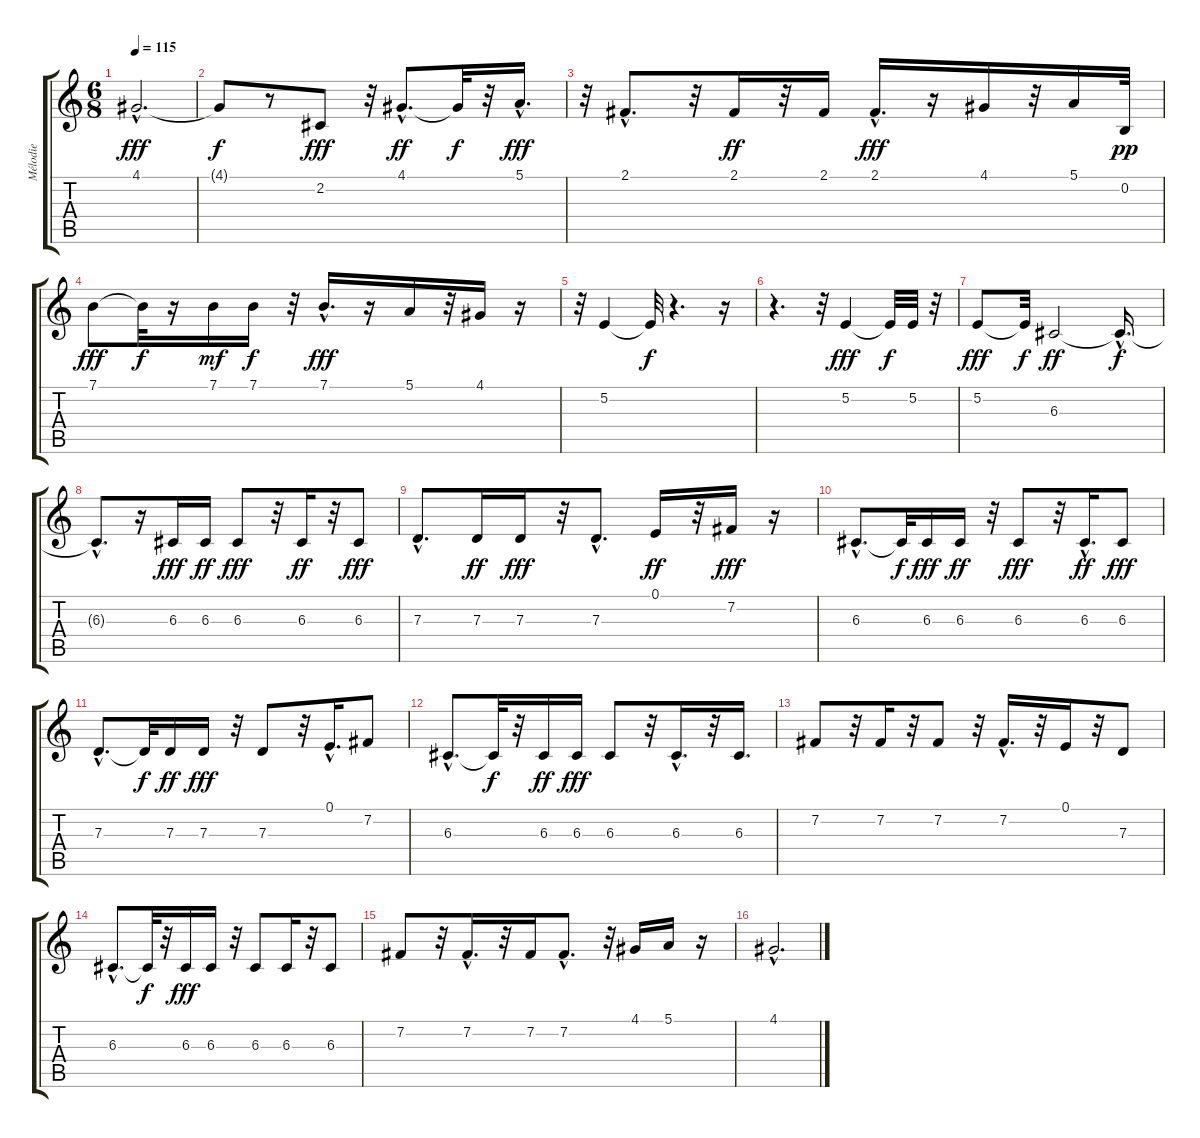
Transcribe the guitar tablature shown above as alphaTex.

\track ("Mélodie" "Mélodie") {instrument trumpet}
\staff {score tabs}
\tuning (E4 B3 G3 D3 A2 E2) {hide}
\ts (6 8)
\tempo 115
\clef g2
\ks c
4.1{hac}.2{d dy fff} |
4.1{t}.8{dy f} r.8 2.2.8{dy fff} r.32 4.1{hac}.8{d dy ff} 4.1{t}.32{dy f} r.32 5.1{hac}.16{d dy fff} |
r.32 2.1{hac}.8{d} r.32 2.1.16{dy ff} r.32 2.1.16 2.1{hac}.16{d dy fff} r.16 4.1.16 r.32 5.1.16 0.2.32{dy pp} |
7.1.8{dy fff} 7.1{t}.32{dy f} r.16 7.1.16{dy mf} 7.1.16{dy f} r.32 7.1{hac}.16{d dy fff} r.16 5.1.16 r.32 4.1.16 r.16 |
r.32 5.2.4 5.2{t}.32{dy f} r.4{d} r.16 |
r.4{d} r.32 5.2.4{dy fff} 5.2{t}.32{dy f} 5.2.32 r.32 |
5.2.8{dy fff} 5.2{t}.32{dy f} 6.3.2{dy ff} 6.3{hac t}.16{d dy f} |
6.3{hac t}.8{d} r.16 6.3.16{dy fff} 6.3.16{dy ff} 6.3.8{dy fff} r.32 6.3.16{dy ff} r.32 6.3.8{dy fff} |
7.3{hac}.8{d} 7.3.16{dy ff} 7.3.16{dy fff} r.32 7.3{hac}.8{d} 0.1.16{dy ff} r.32 7.2.16{dy fff} r.16 |
6.3{hac}.8{d} 6.3{t}.32{dy f} 6.3.16{dy fff} 6.3.16{dy ff} r.32 6.3.8{dy fff} r.32 6.3{hac}.16{d dy ff} 6.3.8{dy fff} |
7.3{hac}.8{d} 7.3{t}.32{dy f} 7.3.16{dy ff} 7.3.16{dy fff} r.32 7.3.8 r.32 0.1{hac}.16{d} 7.2.8 |
6.3{hac}.8{d} 6.3{t}.32{dy f} r.32 6.3.16{dy ff} 6.3.16{dy fff} 6.3.8 r.32 6.3{hac}.16{d} r.32 6.3.16{d} |
7.2.8 r.32 7.2.16 r.32 7.2.8 r.32 7.2{hac}.16{d} r.32 0.1.16 r.32 7.3.8 |
6.3{hac}.8{d} 6.3{t}.32{dy f} r.32 6.3.16{dy fff} 6.3.16 r.32 6.3.8 6.3.16 r.32 6.3.8 |
7.2.8 r.32 7.2{hac}.16{d} r.32 7.2.16 7.2{hac}.8{d} r.32 4.1.16 5.1.16 r.16 |
4.1{hac}.2{d}
